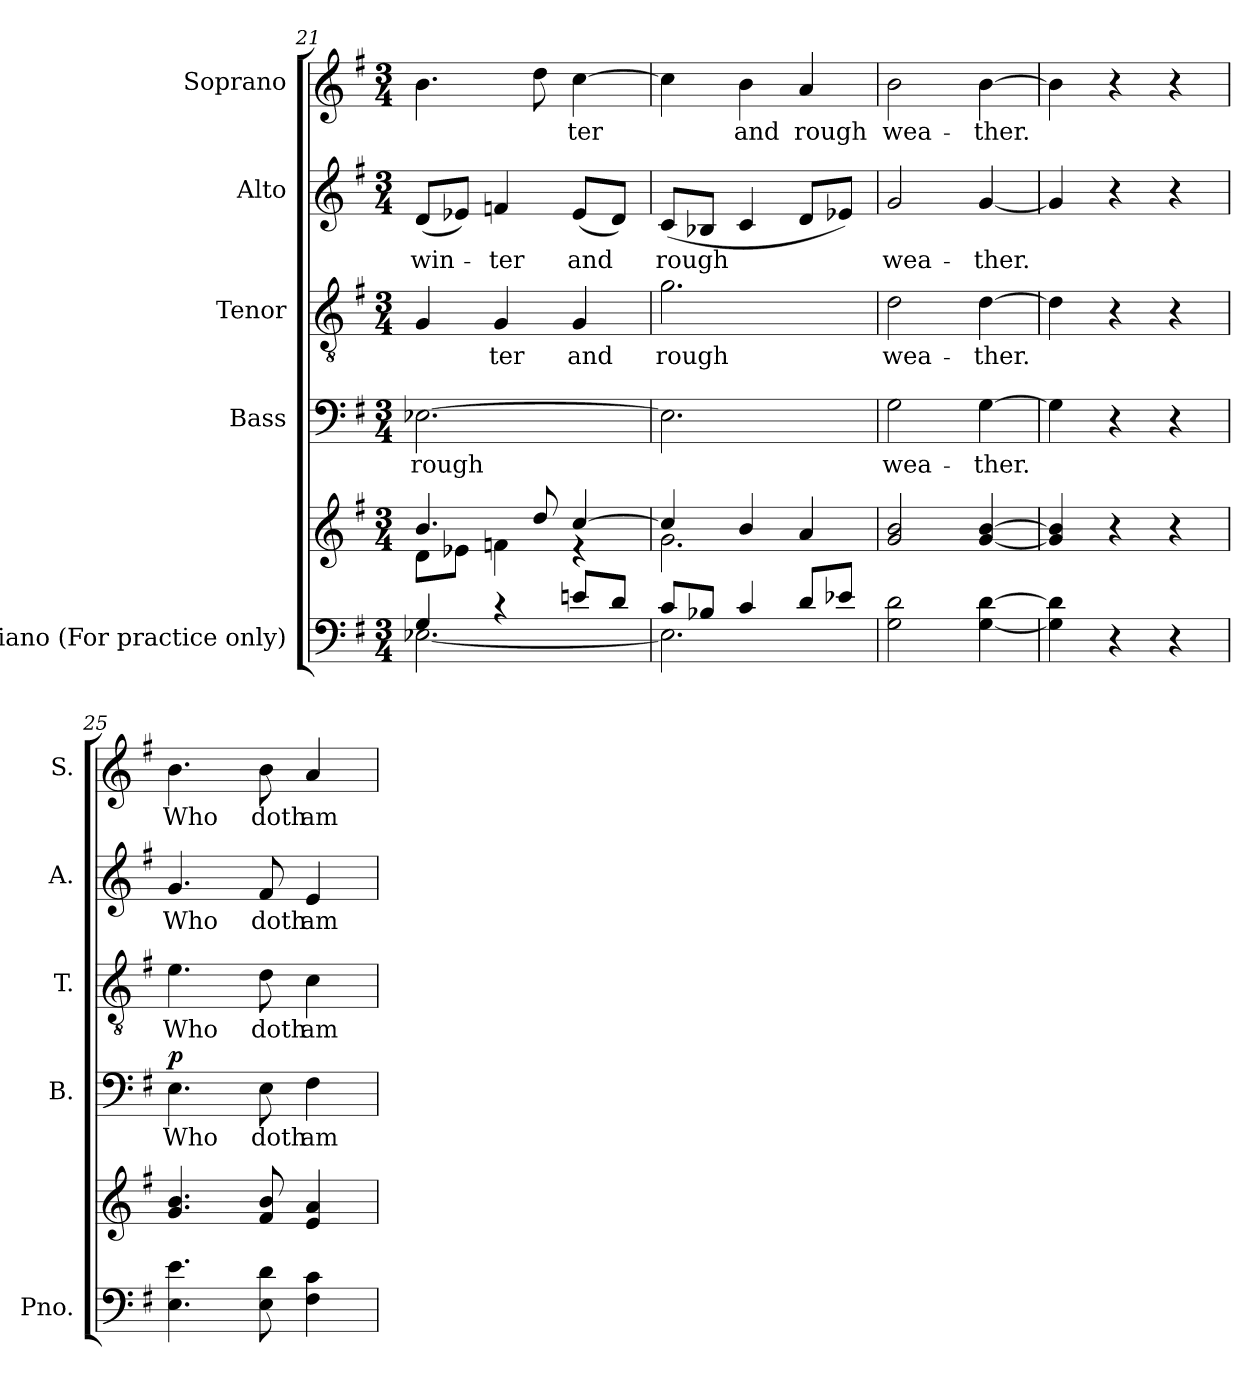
**kern	**kern	**kern	**text	**dynam	**kern	**text	**kern	**text	**kern	**text
*part5	*part5	*part4	*part4	*part4	*part3	*part3	*part2	*part2	*part1	*part1
*staff6	*staff5	*staff4	*staff4	*staff4	*staff3	*staff3	*staff2	*staff2	*staff1	*staff1
*I"Piano (For  practice  only)	*	*I"Bass	*	*	*I"Tenor	*	*I"Alto	*	*I"Soprano	*
*I'Pno.	*	*I'B.	*	*	*I'T.	*	*I'A.	*	*I'S.	*
*clefF4	*clefG2	*clefF4	*	*	*clefGv2	*	*clefG2	*	*clefG2	*
*	*	*	*	*	*ITrd7c12	*	*	*	*	*
*k[f#]	*k[f#]	*k[f#]	*	*	*k[f#]	*	*k[f#]	*	*k[f#]	*
*G:	*G:	*G:	*	*	*G:	*	*G:	*	*G:	*
*M3/4	*M3/4	*M3/4	*	*	*M3/4	*	*M3/4	*	*M3/4	*
=21	=21	=21	=21	=21	=21	=21	=21	=21	=21	=21
*^	*^	*	*	*	*	*	*	*	*	*
!	!	!	!	!	!LO:LY:b:color=#000000	!	!	!	!	!	!	!
!	!	!	!	!	!	!	!	!	!	!LO:LY:b:color=#000000	!	!
4Gi/	[<2.E-Xi\	4.bi/	8di\L	[>2.E-Xi\	rough	.	4GGi/	.	(8di/L	win-	4.bi\	.
.	.	.	8e-Xi\J	.	.	.	.	.	8e-Xi/J)	.	.	.
!	!	!	!	!	!	!	!	!LO:LY:b:color=#000000	!	!	!	!
!	!	!	!	!	!	!	!	!	!	!LO:LY:b:color=#000000	!	!
4r	.	.	4fni\	.	.	.	4GGi/	-ter	4fni/	-ter	.	.
.	.	8ddi/	.	.	.	.	.	.	.	.	8ddi\	.
!	!	!	!	!	!	!	!	!LO:LY:b:color=#000000	!	!	!	!
!	!	!	!	!	!	!	!	!	!	!LO:LY:b:color=#000000	!	!
!	!	!	!	!	!	!	!	!	!	!	!	!LO:LY:b:color=#000000
8eni/L	.	[>4cci/	4r	.	.	.	4GGi/	and	(8e-i/L	and	[>4cci\	-ter
8di/J	.	.	.	.	.	.	.	.	8di/J)	.	.	.
=22	=22	=22	=22	=22	=22	=22	=22	=22	=22	=22	=22	=22
!	!	!	!	!	!	!	!	!LO:LY:b:color=#000000	!	!	!	!
!	!	!	!	!	!	!	!	!	!	!LO:LY:b:color=#000000	!	!
8ci/L	2.E-i\]	4cci/]	2.gi\	2.E-i\]	.	.	2.Gi\	rough	(8ci/L	rough	4cci\]	.
8B-Xi/J	.	.	.	.	.	.	.	.	8B-Xi/J	.	.	.
!	!	!	!	!	!	!	!	!	!	!	!	!LO:LY:b:color=#000000
4ci/	.	4bi/	.	.	.	.	.	.	4ci/	.	4bi\	and
!	!	!	!	!	!	!	!	!	!	!	!	!LO:LY:b:color=#000000
8di/L	.	4ai/	.	.	.	.	.	.	8di/L	.	4ai/	rough
8e-Xi/J	.	.	.	.	.	.	.	.	8e-Xi/J)	.	.	.
*v	*v	*	*	*	*	*	*	*	*	*	*	*
*	*v	*v	*	*	*	*	*	*	*	*	*
=23	=23	=23	=23	=23	=23	=23	=23	=23	=23	=23
!	!	!	!LO:LY:b:color=#000000	!	!	!	!	!	!	!
!	!	!	!	!	!	!LO:LY:b:color=#000000	!	!	!	!
!	!	!	!	!	!	!	!	!LO:LY:b:color=#000000	!	!
!	!	!	!	!	!	!	!	!	!	!LO:LY:b:color=#000000
2Gi\ 2di	2gi/ 2bi	2Gi\	wea-	.	2Di\	wea-	2gi/	wea-	2bi\	wea-
!	!	!	!LO:LY:b:color=#000000	!	!	!	!	!	!	!
!	!	!	!	!	!	!LO:LY:b:color=#000000	!	!	!	!
!	!	!	!	!	!	!	!	!LO:LY:b:color=#000000	!	!
!	!	!	!	!	!	!	!	!	!	!LO:LY:b:color=#000000
[<4Gi\ [>4di	[<4gi/ [>4bi	[>4Gi\	-ther.	.	[>4Di\	-ther.	[<4gi/	-ther.	[>4bi\	-ther.
=24	=24	=24	=24	=24	=24	=24	=24	=24	=24	=24
4Gi\] 4di]	4gi/] 4bi]	4Gi\]	.	.	4Di\]	.	4gi/]	.	4bi\]	.
4r	4r	4r	.	.	4r	.	4r	.	4r	.
4r	4r	4r	.	.	4r	.	4r	.	4r	.
!!LO:PB:g=z
=25	=25	=25	=25	=25	=25	=25	=25	=25	=25	=25
!	!	!	!LO:LY:b:color=#000000	!	!	!	!	!	!	!
!	!	!	!	!	!	!LO:LY:b:color=#000000	!	!	!	!
!	!	!	!	!	!	!	!	!LO:LY:b:color=#000000	!	!
!	!	!	!	!	!	!	!	!	!	!LO:LY:b:color=#000000
4.Ei\ 4.ei	4.gi/ 4.bi	4.Ei\	Who	p	4.Ei\	Who	4.gi/	Who	4.bi\	Who
!	!	!	!LO:LY:b:color=#000000	!	!	!	!	!	!	!
!	!	!	!	!	!	!LO:LY:b:color=#000000	!	!	!	!
!	!	!	!	!	!	!	!	!LO:LY:b:color=#000000	!	!
!	!	!	!	!	!	!	!	!	!	!LO:LY:b:color=#000000
8Ei\ 8di	8f#i/ 8bi	8Ei\	doth	.	8Di\	doth	8f#i/	doth	8bi\	doth
!	!	!	!LO:LY:b:color=#000000	!	!	!	!	!	!	!
!	!	!	!	!	!	!LO:LY:b:color=#000000	!	!	!	!
!	!	!	!	!	!	!	!	!LO:LY:b:color=#000000	!	!
!	!	!	!	!	!	!	!	!	!	!LO:LY:b:color=#000000
4F#i\ 4ci	4ei/ 4ai	4F#i\	am-	.	4Ci\	am-	4ei/	am-	4ai/	am-
=	=	=	=	=	=	=	=	=	=	=
*-	*-	*-	*-	*-	*-	*-	*-	*-	*-	*-
